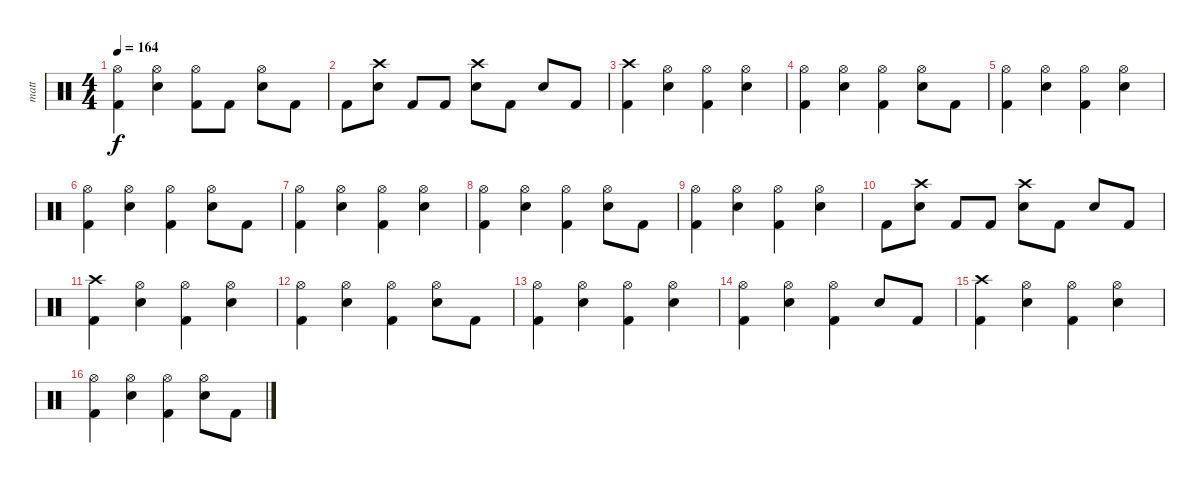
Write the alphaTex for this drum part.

\track ("matt" "matt") {instrument percussion}
\staff {score}
\articulation defaults
\ts (4 4)
\tempo 164
\clef neutral
\ks c
("Hi-Hat (open)" "Kick (hit) 2").4{dy f} ("Hi-Hat (open)" "Electric Snare (hit)").4 ("Hi-Hat (open)" "Kick (hit) 2").8 "Kick (hit) 2".8 ("Hi-Hat (open)" "Electric Snare (hit)").8 "Kick (hit) 2".8 |
"Kick (hit) 2".8 ("Crash high (hit)" "Electric Snare (hit)").8 "Kick (hit) 2".8 "Kick (hit) 2".8 ("Crash high (hit)" "Electric Snare (hit)").8 "Kick (hit) 2".8 "Electric Snare (hit)".8 "Kick (hit) 2".8 |
("Crash high (hit)" "Kick (hit) 2").4 ("Hi-Hat (open)" "Electric Snare (hit)").4 ("Hi-Hat (open)" "Kick (hit) 2").4 ("Hi-Hat (open)" "Electric Snare (hit)").4 |
("Hi-Hat (open)" "Kick (hit) 2").4 ("Hi-Hat (open)" "Electric Snare (hit)").4 ("Hi-Hat (open)" "Kick (hit) 2").4 ("Hi-Hat (open)" "Electric Snare (hit)").8 "Kick (hit) 2".8 |
("Hi-Hat (open)" "Kick (hit) 2").4 ("Hi-Hat (open)" "Electric Snare (hit)").4 ("Hi-Hat (open)" "Kick (hit) 2").4 ("Hi-Hat (open)" "Electric Snare (hit)").4 |
("Hi-Hat (open)" "Kick (hit) 2").4 ("Hi-Hat (open)" "Electric Snare (hit)").4 ("Hi-Hat (open)" "Kick (hit) 2").4 ("Hi-Hat (open)" "Electric Snare (hit)").8 "Kick (hit) 2".8 |
("Hi-Hat (open)" "Kick (hit) 2").4 ("Hi-Hat (open)" "Electric Snare (hit)").4 ("Hi-Hat (open)" "Kick (hit) 2").4 ("Hi-Hat (open)" "Electric Snare (hit)").4 |
("Hi-Hat (open)" "Kick (hit) 2").4 ("Hi-Hat (open)" "Electric Snare (hit)").4 ("Hi-Hat (open)" "Kick (hit) 2").4 ("Hi-Hat (open)" "Electric Snare (hit)").8 "Kick (hit) 2".8 |
("Hi-Hat (open)" "Kick (hit) 2").4 ("Hi-Hat (open)" "Electric Snare (hit)").4 ("Hi-Hat (open)" "Kick (hit) 2").4 ("Hi-Hat (open)" "Electric Snare (hit)").4 |
"Kick (hit) 2".8 ("Crash high (hit)" "Electric Snare (hit)").8 "Kick (hit) 2".8 "Kick (hit) 2".8 ("Crash high (hit)" "Electric Snare (hit)").8 "Kick (hit) 2".8 "Electric Snare (hit)".8 "Kick (hit) 2".8 |
("Crash high (hit)" "Kick (hit) 2").4 ("Hi-Hat (open)" "Electric Snare (hit)").4 ("Hi-Hat (open)" "Kick (hit) 2").4 ("Hi-Hat (open)" "Electric Snare (hit)").4 |
("Hi-Hat (open)" "Kick (hit) 2").4 ("Hi-Hat (open)" "Electric Snare (hit)").4 ("Hi-Hat (open)" "Kick (hit) 2").4 ("Hi-Hat (open)" "Electric Snare (hit)").8 "Kick (hit) 2".8 |
("Hi-Hat (open)" "Kick (hit) 2").4 ("Hi-Hat (open)" "Electric Snare (hit)").4 ("Hi-Hat (open)" "Kick (hit) 2").4 ("Hi-Hat (open)" "Electric Snare (hit)").4 |
("Hi-Hat (open)" "Kick (hit) 2").4 ("Hi-Hat (open)" "Electric Snare (hit)").4 ("Hi-Hat (open)" "Kick (hit) 2").4 "Electric Snare (hit)".8 "Kick (hit) 2".8 |
("Crash high (hit)" "Kick (hit) 2").4 ("Hi-Hat (open)" "Electric Snare (hit)").4 ("Hi-Hat (open)" "Kick (hit) 2").4 ("Hi-Hat (open)" "Electric Snare (hit)").4 |
("Hi-Hat (open)" "Kick (hit) 2").4 ("Hi-Hat (open)" "Electric Snare (hit)").4 ("Hi-Hat (open)" "Kick (hit) 2").4 ("Hi-Hat (open)" "Electric Snare (hit)").8 "Kick (hit) 2".8
